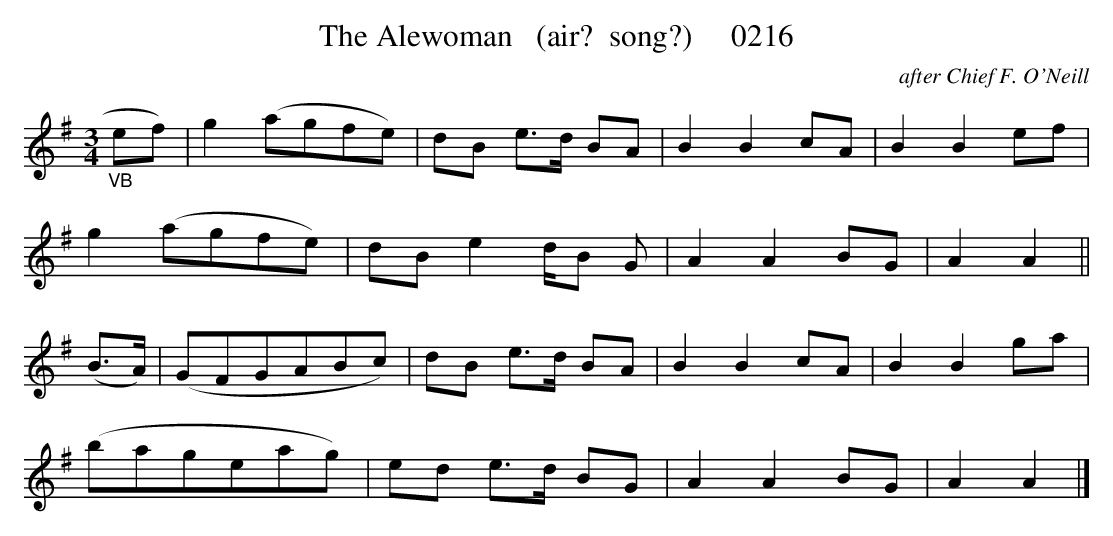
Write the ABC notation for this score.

X:1
T:The Alewoman   (air?  song?)     0216
C:after Chief F. O'Neill
M:3/4
L:1/8
K:G
"_VB"ef)|g2(agfe)|dB e3/2d/2 BA|B2B2cA|B2B2ef|
g2(agfe)|dB e2d/2B G|A2A2BG|A2A2||
(B3/2A/2)|(GFGABc)|dB e3/2d/2 BA|B2B2cA|B2B2ga|
(bageag)|ed e3/2d/2 BG|A2A2BG|A2A2|]
